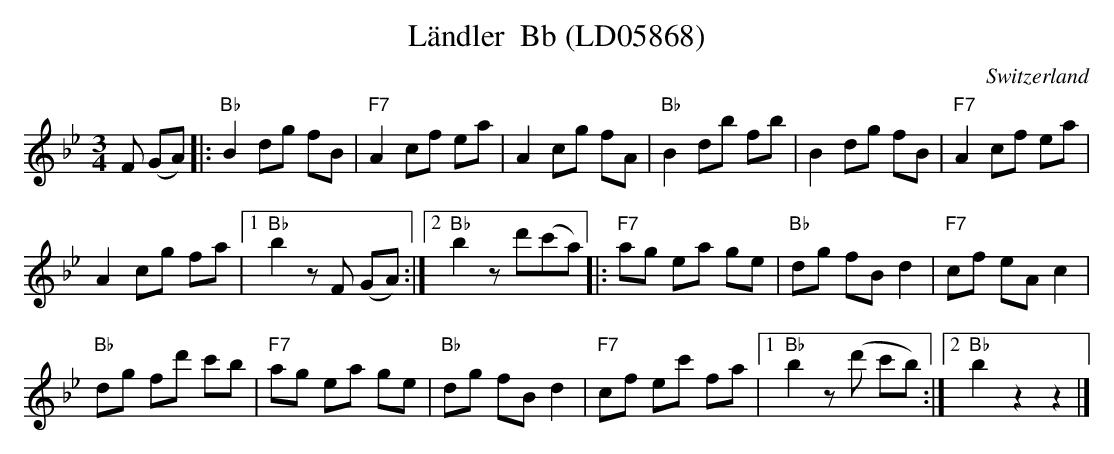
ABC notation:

X:1
T:Ländler  Bb (LD05868)
O:Switzerland
M:3/4
L:1/8
K:Bb major
F (GA) |: "Bb"B2dg fB | "F7"A2 cf ea | A2 cg fA | "Bb"B2 db fb | B2 dg fB | "F7"A2cf ea |
A2cg fa |1 "Bb"b2zF (GA) :|2 "Bb"b2zd'(c'a) |: "F7"ag ea ge | "Bb"dg fBd2 | "F7"cf eAc2 |
"Bb"dg fd' c'b | "F7"ag ea ge | "Bb"dg fBd2 | "F7"cf ec' fa |1 "Bb"b2z(d' c'b) :|2 "Bb"b2z2z2 |]
